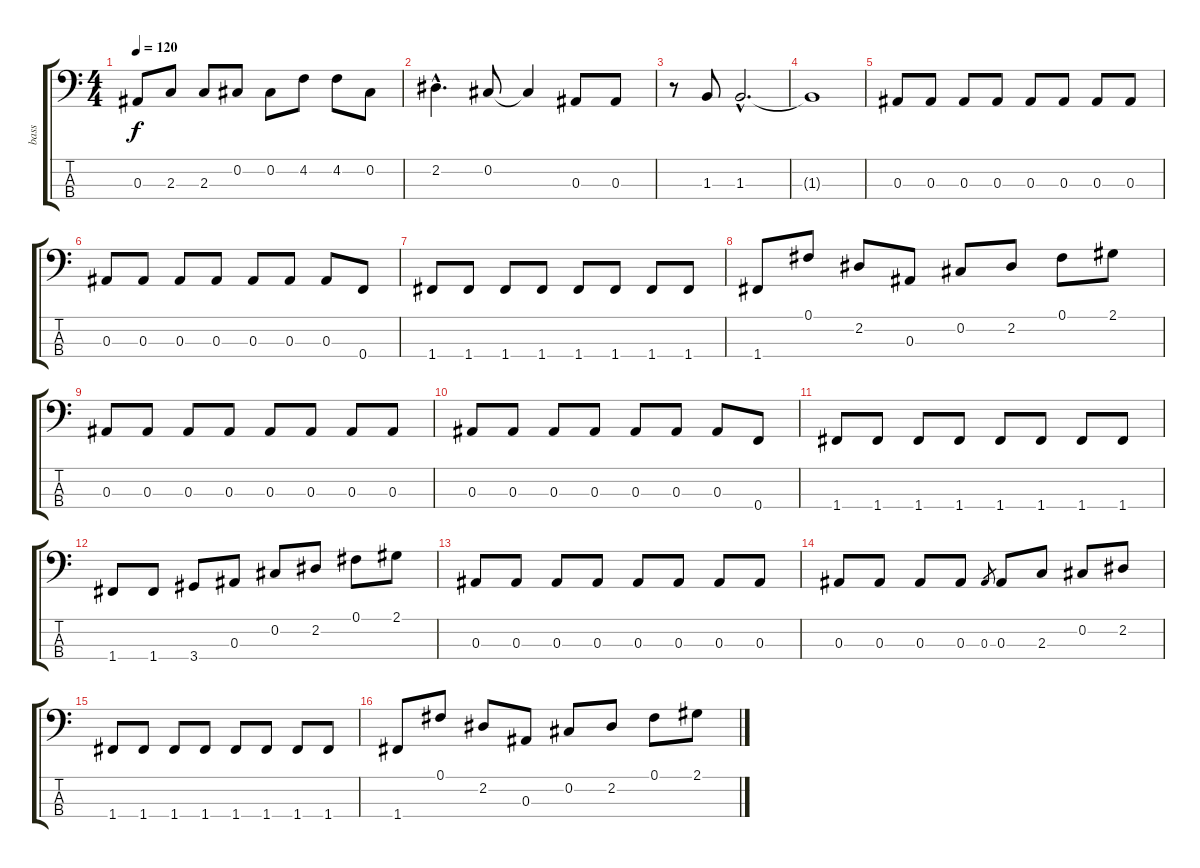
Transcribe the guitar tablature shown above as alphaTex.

\track ("bass" "bass") {instrument electricbassfinger}
\staff {score tabs}
\tuning (Gb2 Db2 Bb1 F1) {hide}
\ts (4 4)
\tempo 120
\clef f4
\ks c
0.3.8{dy f} 2.3.8 2.3.8 0.2.8 0.2.8 4.2.8 4.2.8 0.2.8 |
2.2{hac}.4{d} 0.2.8 0.2{t}.4 0.3.8 0.3.8 |
r.8 1.3.8 1.3{hac}.2{d} |
1.3{t}.1 |
0.3.8 0.3.8 0.3.8 0.3.8 0.3.8 0.3.8 0.3.8 0.3.8 |
0.3.8 0.3.8 0.3.8 0.3.8 0.3.8 0.3.8 0.3.8 0.4.8 |
1.4.8 1.4.8 1.4.8 1.4.8 1.4.8 1.4.8 1.4.8 1.4.8 |
1.4.8 0.1.8 2.2.8 0.3.8 0.2.8 2.2.8 0.1.8 2.1.8 |
0.3.8 0.3.8 0.3.8 0.3.8 0.3.8 0.3.8 0.3.8 0.3.8 |
0.3.8 0.3.8 0.3.8 0.3.8 0.3.8 0.3.8 0.3.8 0.4.8 |
1.4.8 1.4.8 1.4.8 1.4.8 1.4.8 1.4.8 1.4.8 1.4.8 |
1.4.8 1.4.8 3.4.8 0.3.8 0.2.8 2.2.8 0.1.8 2.1.8 |
0.3.8 0.3.8 0.3.8 0.3.8 0.3.8 0.3.8 0.3.8 0.3.8 |
0.3.8 0.3.8 0.3.8 0.3.8 0.3.8{gr} 0.3.8 2.3.8 0.2.8 2.2.8 |
1.4.8 1.4.8 1.4.8 1.4.8 1.4.8 1.4.8 1.4.8 1.4.8 |
1.4.8 0.1.8 2.2.8 0.3.8 0.2.8 2.2.8 0.1.8 2.1.8
